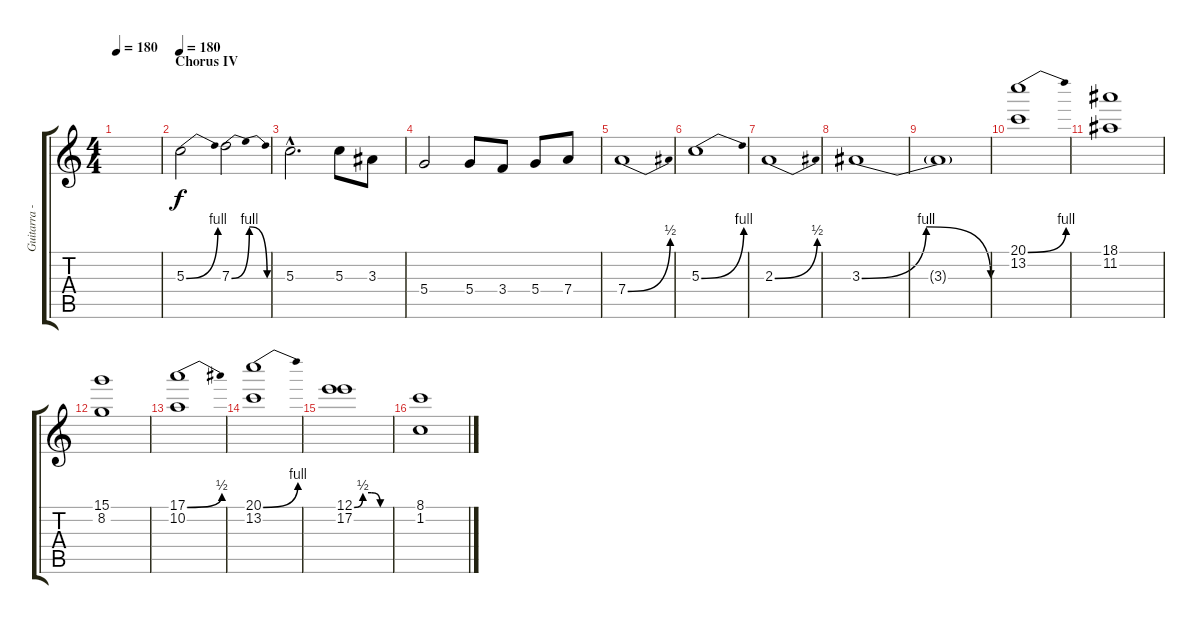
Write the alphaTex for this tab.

\track ("Guitarra - Guitar" "Guitarra -") {instrument overdrivenguitar}
\staff {score tabs}
\tuning (E4 B3 G3 D3 A2 E2) {hide}
\ts (4 4)
\tempo 180
\clef g2
\ks c
|
\section ("" "Chorus IV")
\tempo 180
5.3{be (bend 0 0 60 4)}.2{volume 14 instrument distortionguitar} 7.3{be (bendrelease 0 0 15 4 30 4 60 0)}.2 |
5.3{hac}.2{d} 5.3.8 3.3.8 |
5.4.2 5.4.8 3.4.8 5.4.8 7.4.8 |
7.4{be (bend 0 0 60 2)}.1 |
5.3{be (bend 0 0 60 4)}.1 |
2.3{be (bend 0 0 60 2)}.1 |
3.3{be (bendrelease 0 0 15 4 45 4 60 0)}.1 |
3.3{t}.1 |
(20.1{be (bend 0 0 60 4)} 13.2).1{volume 10} |
(18.1 11.2).1 |
(15.1 8.2).1 |
(17.1{be (bend 0 0 60 2)} 10.2).1 |
(20.1{be (bend 0 0 60 4)} 13.2).1 |
(12.1{be (custom 0 0 15 2 30 2 45 0 60 0)} 17.2).1 |
(8.1 1.2).1
